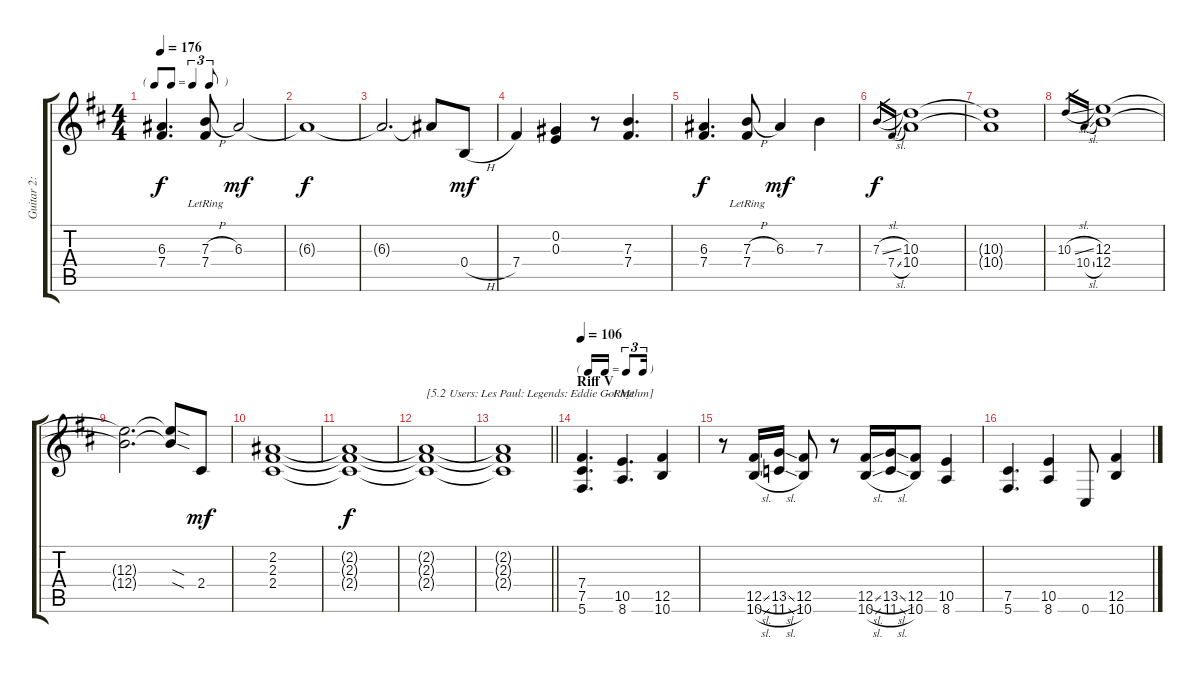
\track ("Guitar 2: Tony" "Guitar 2: ") {instrument overdrivenguitar}
\staff {score tabs}
\tuning (Db4 Ab3 E3 B2 Gb2 Db2) {hide}
\ts (4 4)
\tf triplet8th
\tempo 176
\clef g2
\ks d
(6.3 7.4).4{d dy f} (7.3{h lr} 7.4{lr}).8 6.3.2{dy mf} |
6.3{t}.1{dy f} |
6.3{t}.2{d} 6.3{t}.8 0.4{h}.8{dy mf} |
7.4.4 (0.2 0.3).4 r.8 (7.3 7.4).4{d} |
(6.3 7.4).4{d dy f} (7.3{h lr} 7.4{lr}).8 6.3.4{dy mf} 7.3.4 |
7.3{sl}.16{gr dy f} 7.4{sl}.16{gr} (10.3 10.4).1 |
(10.3{t} 10.4{t}).1 |
10.3{sl}.16{gr} 10.4{sl}.16{gr} (12.3 12.4).1 |
(12.3{t} 12.4{t}).2{d} (12.3{sod t} 12.4{sod t}).8 2.4.8{dy mf} |
(2.2 2.3 2.4).1 |
(2.2{t} 2.3{t} 2.4{t}).1{dy f} |
(2.2{t} 2.3{t} 2.4{t}).1{txt "[5.2 Users: Les Paul: Legends: Eddie Got Me"} |
\barLineRight lightlight
(2.2{t} 2.3{t} 2.4{t}).1 |
\tf triplet16th
\section ("" "Riff V")
\tempo 106
(7.4 7.5 5.6).4{d txt "        - Rhythm]" volume 13 instrument distortionguitar} (10.5 8.6).4{d} (12.5 10.6).4 |
r.8 (12.5{sl} 10.6{sl}).16 (13.5{sl} 11.6{sl}).16 (12.5 10.6).8 r.8 (12.5{sl} 10.6{sl}).16 (13.5{sl} 11.6{sl}).16 (12.5 10.6).8 (10.5 8.6).4 |
(7.5 5.6).4{d} (10.5 8.6).4 0.6.8 (12.5 10.6).4
